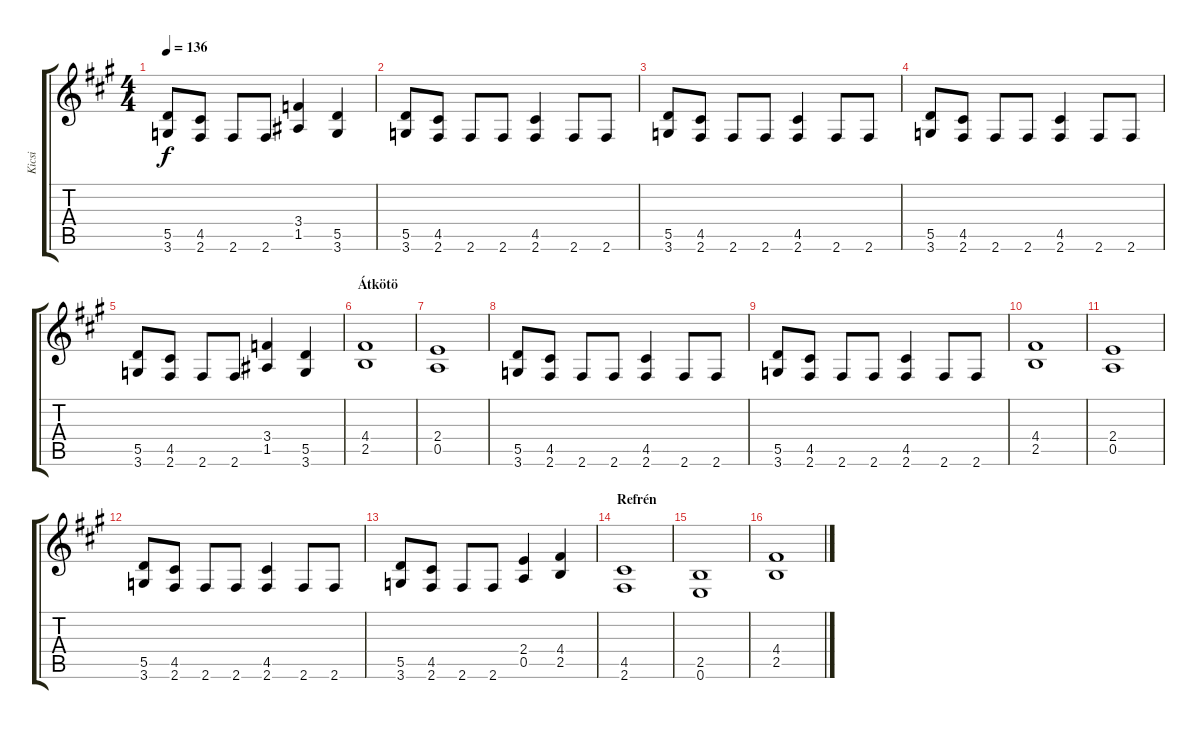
\track ("Kicsi" "Kicsi") {instrument distortionguitar}
\staff {score tabs}
\tuning (E4 B3 G3 D3 A2 E2) {hide}
\ts (4 4)
\tempo 136
\clef g2
\ks f#minor
(5.5 3.6).8{dy f} (4.5 2.6).8 2.6.8 2.6.8 (3.4 1.5).4 (5.5 3.6).4 |
(5.5 3.6).8 (4.5 2.6).8 2.6.8 2.6.8 (4.5 2.6).4 2.6.8 2.6.8 |
(5.5 3.6).8 (4.5 2.6).8 2.6.8 2.6.8 (4.5 2.6).4 2.6.8 2.6.8 |
(5.5 3.6).8 (4.5 2.6).8 2.6.8 2.6.8 (4.5 2.6).4 2.6.8 2.6.8 |
(5.5 3.6).8 (4.5 2.6).8 2.6.8 2.6.8 (3.4 1.5).4 (5.5 3.6).4 |
\section ("" "Átkötö")
(4.4 2.5).1 |
(2.4 0.5).1 |
(5.5 3.6).8 (4.5 2.6).8 2.6.8 2.6.8 (4.5 2.6).4 2.6.8 2.6.8 |
(5.5 3.6).8 (4.5 2.6).8 2.6.8 2.6.8 (4.5 2.6).4 2.6.8 2.6.8 |
(4.4 2.5).1 |
(2.4 0.5).1 |
(5.5 3.6).8 (4.5 2.6).8 2.6.8 2.6.8 (4.5 2.6).4 2.6.8 2.6.8 |
(5.5 3.6).8 (4.5 2.6).8 2.6.8 2.6.8 (2.4 0.5).4 (4.4 2.5).4 |
\section ("" "Refrén")
(4.5 2.6).1 |
(2.5 0.6).1 |
(4.4 2.5).1
